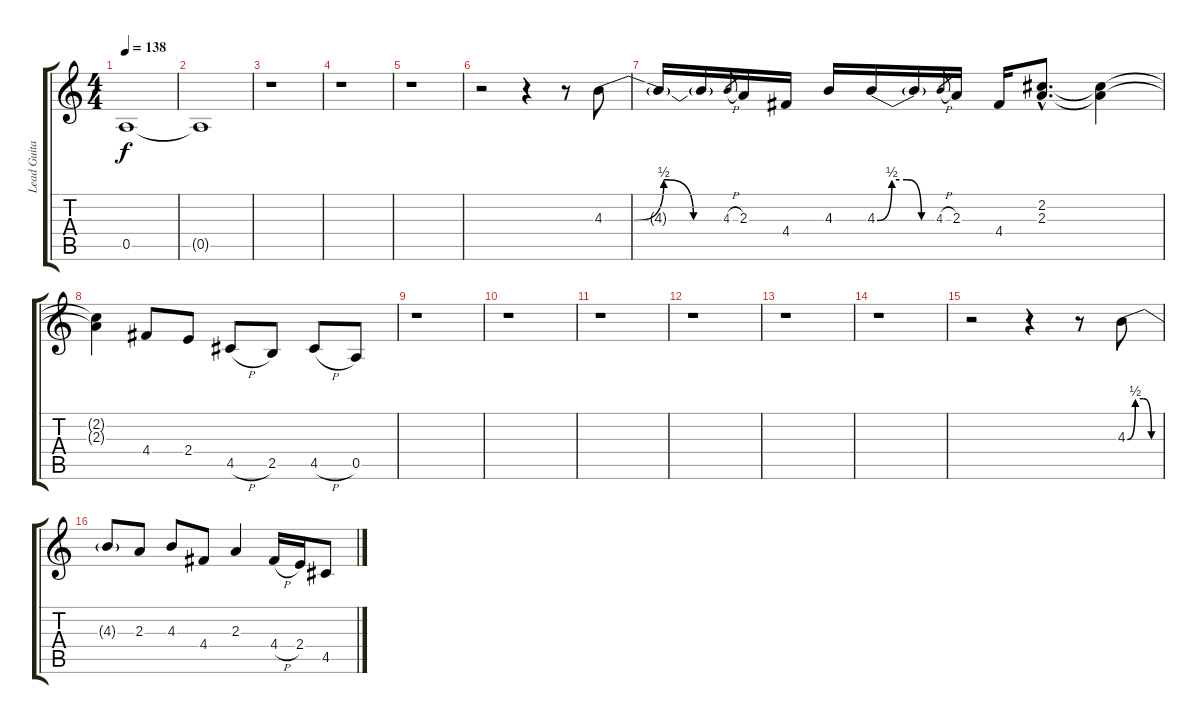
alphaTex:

\track ("Lead Guitar" "Lead Guita") {instrument overdrivenguitar}
\staff {score tabs}
\tuning (E4 B3 G3 D3 A2 E2) {hide}
\ts (4 4)
\tempo 138
\clef g2
\ks c
0.5.1{dy f} |
0.5{t}.1 |
r.1 |
r.1 |
r.1 |
r.2 r.4 r.8 4.3{be (custom 0 0 15 0 30 2 45 0 60 0)}.8 |
4.3{t}.16 4.3{t}.16 4.3{h}.8{gr} 2.3.16 4.4.16 4.3.16 4.3{be (custom 0 0 15 2 30 2 45 0 60 0)}.16 4.3{t}.16 4.3{h}.8{gr} 2.3.16 4.4.16 (2.2{hac} 2.3{hac}).8{d} (2.2{t} 2.3{t}).4 |
(2.2{t} 2.3{t}).4 4.4.8 2.4.8 4.5{h}.8 2.5.8 4.5{h}.8 0.5.8 |
r.1 |
r.1 |
r.1 |
r.1 |
r.1 |
r.1 |
r.2 r.4 r.8 4.3{be (custom 0 0 15 2 30 2 45 0 60 0)}.8 |
4.3{t}.8 2.3.8 4.3.8 4.4.8 2.3.4 4.4{h}.16 2.4.16 4.5.8
